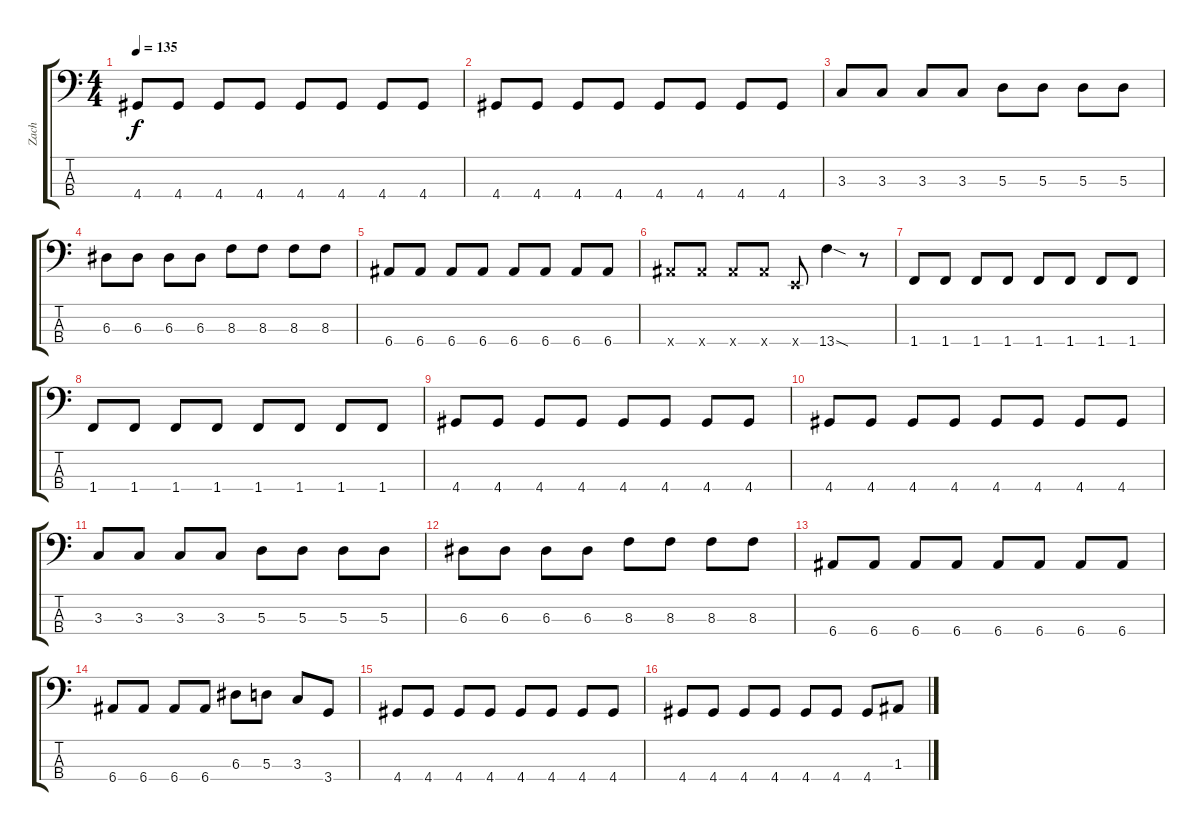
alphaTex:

\track ("Zach" "Zach") {instrument electricbasspick}
\staff {score tabs}
\tuning (G2 D2 A1 E1) {hide}
\ts (4 4)
\tempo 135
\clef f4
\ks c
4.4.8{dy f} 4.4.8 4.4.8 4.4.8 4.4.8 4.4.8 4.4.8 4.4.8 |
4.4.8 4.4.8 4.4.8 4.4.8 4.4.8 4.4.8 4.4.8 4.4.8 |
3.3.8 3.3.8 3.3.8 3.3.8 5.3.8 5.3.8 5.3.8 5.3.8 |
6.3.8 6.3.8 6.3.8 6.3.8 8.3.8 8.3.8 8.3.8 8.3.8 |
6.4.8 6.4.8 6.4.8 6.4.8 6.4.8 6.4.8 6.4.8 6.4.8 |
6.4{x}.8 6.4{x}.8 6.4{x}.8 6.4{x}.8 0.4{x}.8 13.4{sod}.4 r.8 |
1.4.8 1.4.8 1.4.8 1.4.8 1.4.8 1.4.8 1.4.8 1.4.8 |
1.4.8 1.4.8 1.4.8 1.4.8 1.4.8 1.4.8 1.4.8 1.4.8 |
4.4.8 4.4.8 4.4.8 4.4.8 4.4.8 4.4.8 4.4.8 4.4.8 |
4.4.8 4.4.8 4.4.8 4.4.8 4.4.8 4.4.8 4.4.8 4.4.8 |
3.3.8 3.3.8 3.3.8 3.3.8 5.3.8 5.3.8 5.3.8 5.3.8 |
6.3.8 6.3.8 6.3.8 6.3.8 8.3.8 8.3.8 8.3.8 8.3.8 |
6.4.8 6.4.8 6.4.8 6.4.8 6.4.8 6.4.8 6.4.8 6.4.8 |
6.4.8 6.4.8 6.4.8 6.4.8 6.3.8 5.3.8 3.3.8 3.4.8 |
4.4.8 4.4.8 4.4.8 4.4.8 4.4.8 4.4.8 4.4.8 4.4.8 |
4.4.8 4.4.8 4.4.8 4.4.8 4.4.8 4.4.8 4.4.8 1.3.8
